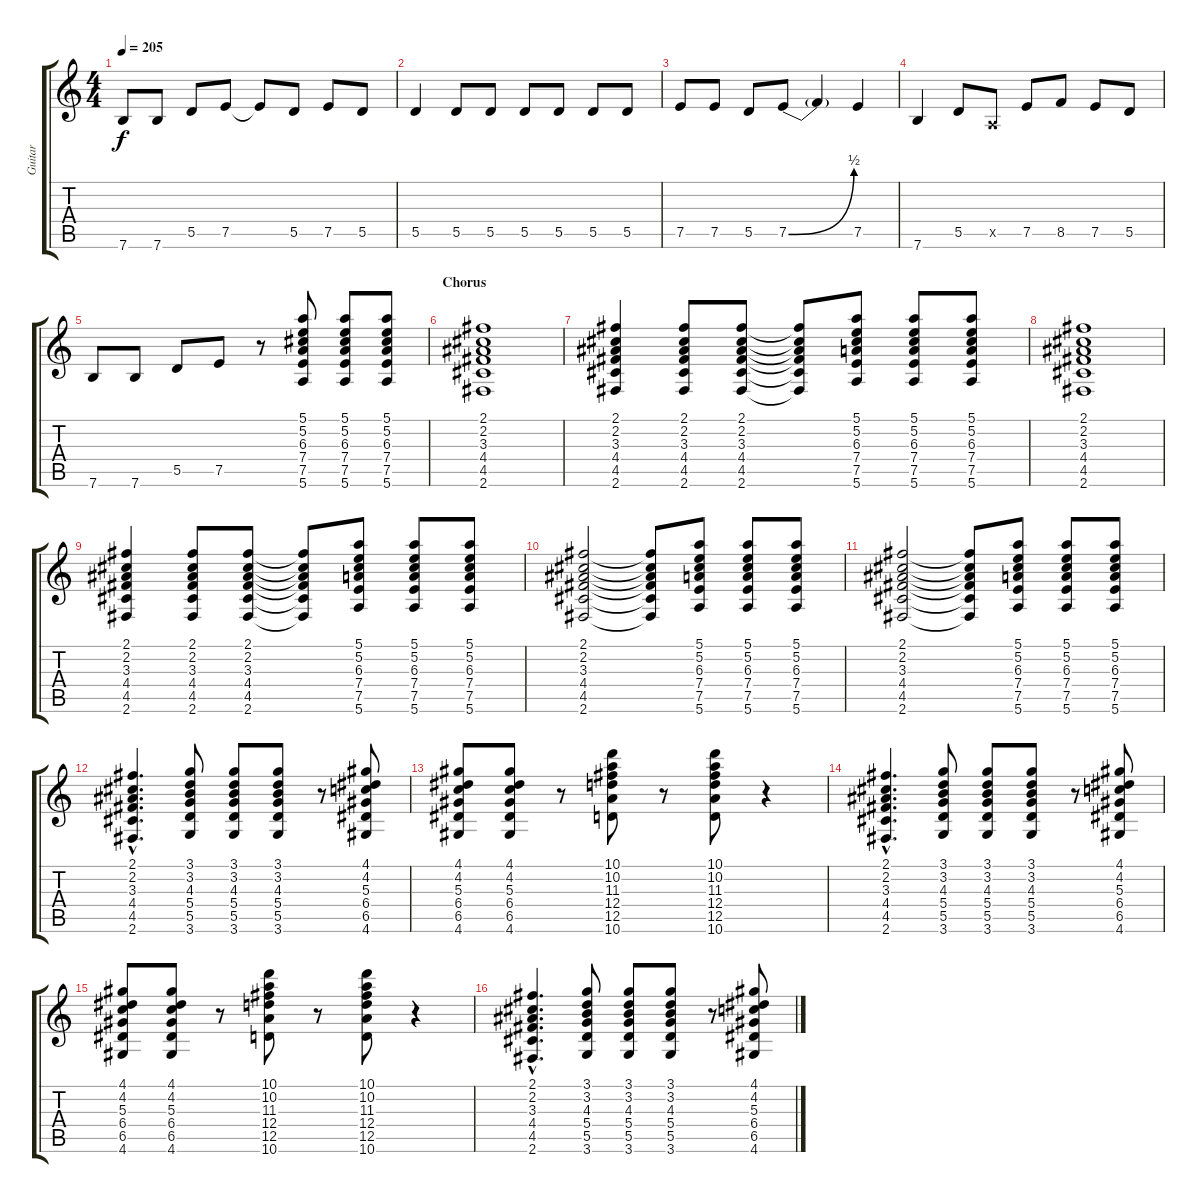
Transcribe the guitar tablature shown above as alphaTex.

\track ("Guitar" "Guitar") {instrument distortionguitar}
\staff {score tabs}
\tuning (E4 B3 G3 D3 A2 E2) {hide}
\ts (4 4)
\tempo 205
\clef g2
\ks c
7.6.8{dy f} 7.6.8 5.5.8 7.5.8 7.5{t}.8 5.5.8 7.5.8 5.5.8 |
5.5.4 5.5.8 5.5.8 5.5.8 5.5.8 5.5.8 5.5.8 |
7.5.8 7.5.8 5.5.8 7.5{be (bend 0 0 60 2)}.8 7.5{t}.4 7.5.4 |
7.6.4 5.5.8 0.5{x}.8 7.5.8 8.5.8 7.5.8 5.5.8 |
7.6.8 7.6.8 5.5.8 7.5.8 r.8 (5.1 5.2 6.3 7.4 7.5 5.6).8 (5.1 5.2 6.3 7.4 7.5 5.6).8 (5.1 5.2 6.3 7.4 7.5 5.6).8 |
\section ("" "Chorus")
(2.1 2.2 3.3 4.4 4.5 2.6).1 |
(2.1 2.2 3.3 4.4 4.5 2.6).4 (2.1 2.2 3.3 4.4 4.5 2.6).8 (2.1 2.2 3.3 4.4 4.5 2.6).8 (2.1{t} 2.2{t} 3.3{t} 4.4{t} 4.5{t} 2.6{t}).8 (5.1 5.2 6.3 7.4 7.5 5.6).8 (5.1 5.2 6.3 7.4 7.5 5.6).8 (5.1 5.2 6.3 7.4 7.5 5.6).8 |
(2.1 2.2 3.3 4.4 4.5 2.6).1 |
(2.1 2.2 3.3 4.4 4.5 2.6).4 (2.1 2.2 3.3 4.4 4.5 2.6).8 (2.1 2.2 3.3 4.4 4.5 2.6).8 (2.1{t} 2.2{t} 3.3{t} 4.4{t} 4.5{t} 2.6{t}).8 (5.1 5.2 6.3 7.4 7.5 5.6).8 (5.1 5.2 6.3 7.4 7.5 5.6).8 (5.1 5.2 6.3 7.4 7.5 5.6).8 |
(2.1 2.2 3.3 4.4 4.5 2.6).2 (2.1{t} 2.2{t} 3.3{t} 4.4{t} 4.5{t} 2.6{t}).8 (5.1 5.2 6.3 7.4 7.5 5.6).8 (5.1 5.2 6.3 7.4 7.5 5.6).8 (5.1 5.2 6.3 7.4 7.5 5.6).8 |
(2.1 2.2 3.3 4.4 4.5 2.6).2 (2.1{t} 2.2{t} 3.3{t} 4.4{t} 4.5{t} 2.6{t}).8 (5.1 5.2 6.3 7.4 7.5 5.6).8 (5.1 5.2 6.3 7.4 7.5 5.6).8 (5.1 5.2 6.3 7.4 7.5 5.6).8 |
(2.1{hac} 2.2{hac} 3.3{hac} 4.4{hac} 4.5{hac} 2.6{hac}).4{d} (3.1 3.2 4.3 5.4 5.5 3.6).8 (3.1 3.2 4.3 5.4 5.5 3.6).8 (3.1 3.2 4.3 5.4 5.5 3.6).8 r.8 (4.1 4.2 5.3 6.4 6.5 4.6).8 |
(4.1 4.2 5.3 6.4 6.5 4.6).8 (4.1 4.2 5.3 6.4 6.5 4.6).8 r.8 (10.1 10.2 11.3 12.4 12.5 10.6).8 r.8 (10.1 10.2 11.3 12.4 12.5 10.6).8 r.4 |
(2.1{hac} 2.2{hac} 3.3{hac} 4.4{hac} 4.5{hac} 2.6{hac}).4{d} (3.1 3.2 4.3 5.4 5.5 3.6).8 (3.1 3.2 4.3 5.4 5.5 3.6).8 (3.1 3.2 4.3 5.4 5.5 3.6).8 r.8 (4.1 4.2 5.3 6.4 6.5 4.6).8 |
(4.1 4.2 5.3 6.4 6.5 4.6).8 (4.1 4.2 5.3 6.4 6.5 4.6).8 r.8 (10.1 10.2 11.3 12.4 12.5 10.6).8 r.8 (10.1 10.2 11.3 12.4 12.5 10.6).8 r.4 |
(2.1{hac} 2.2{hac} 3.3{hac} 4.4{hac} 4.5{hac} 2.6{hac}).4{d} (3.1 3.2 4.3 5.4 5.5 3.6).8 (3.1 3.2 4.3 5.4 5.5 3.6).8 (3.1 3.2 4.3 5.4 5.5 3.6).8 r.8 (4.1 4.2 5.3 6.4 6.5 4.6).8
